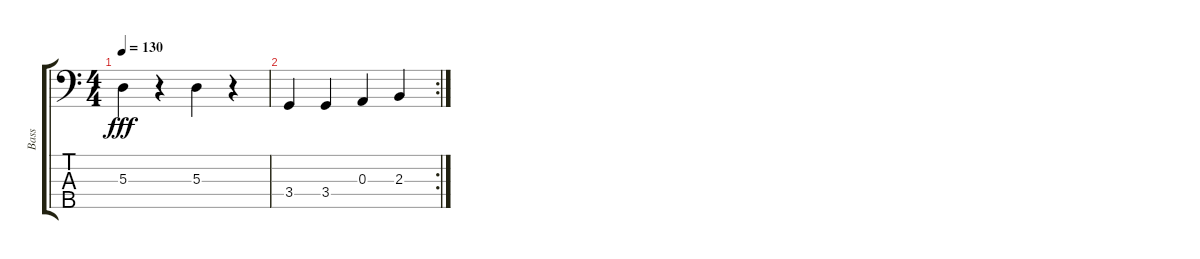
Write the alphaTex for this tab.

\track ("Bass" "Bass") {instrument electricbassfinger}
\staff {score tabs}
\tuning (G2 D2 A1 E1 B0) {hide}
\ts (4 4)
\tempo 130
\clef f4
\ks c
5.3.4{dy fff} r.4 5.3.4 r.4 |
\rc 2
3.4.4 3.4.4 0.3.4 2.3.4
